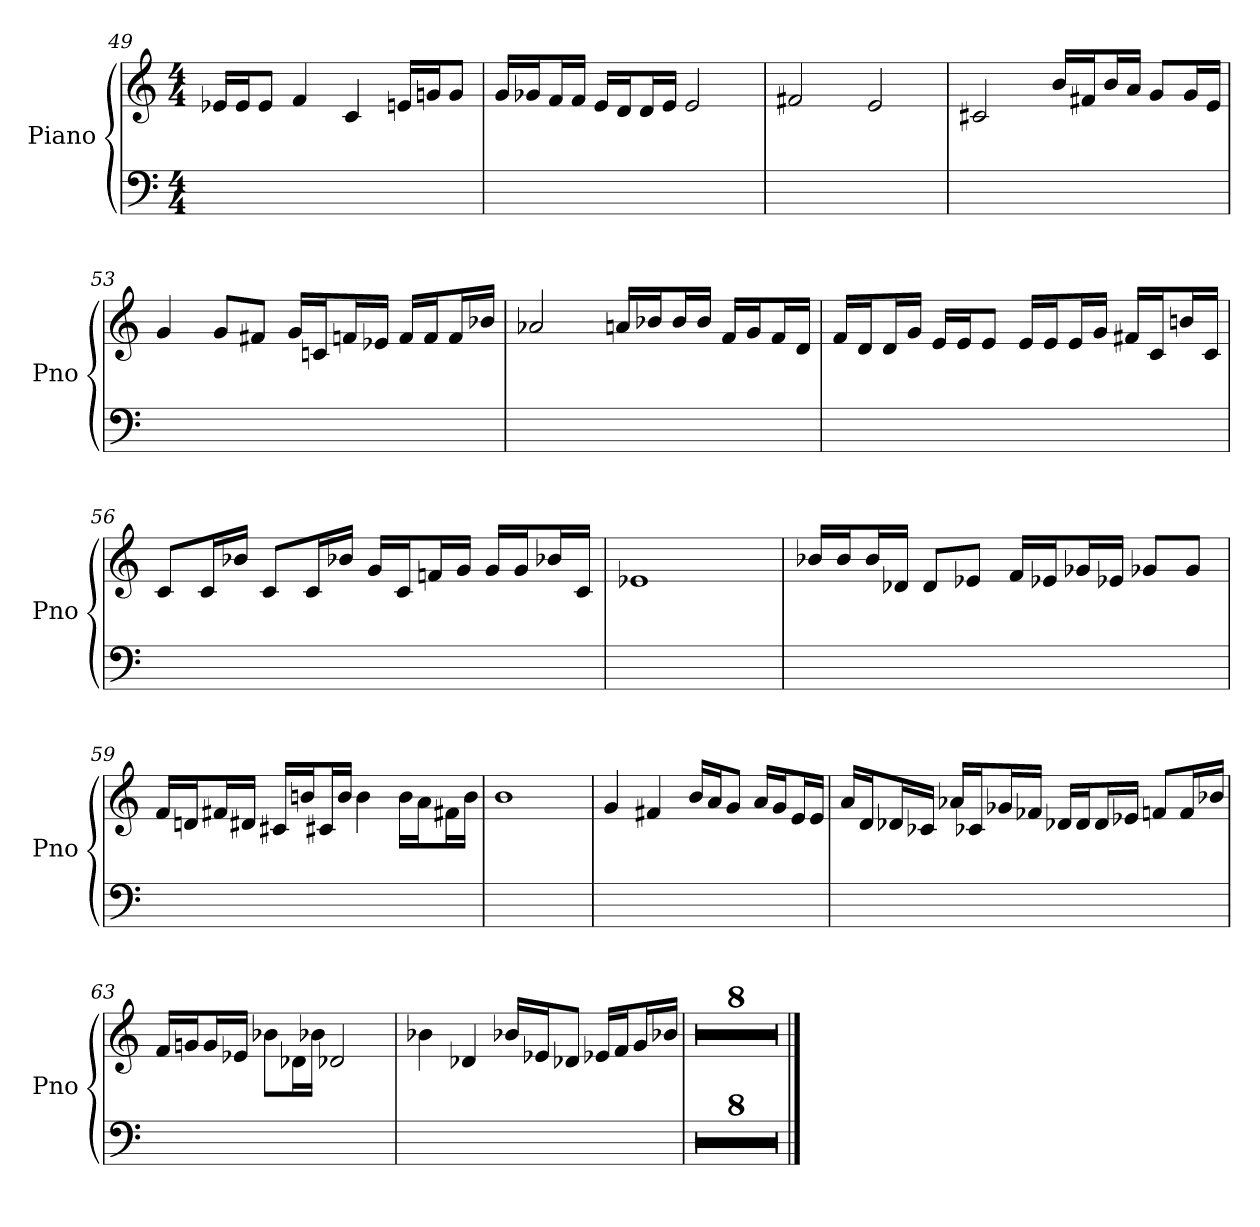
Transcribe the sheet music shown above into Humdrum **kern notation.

**kern	**kern
*part2	*part1
*staff2	*staff1
*I"Piano	*
*I'Pno	*
*clefF4	*clefG2
*M4/4	*M4/4
=49	=49
1ryy	16e-X/LL
.	16e-/J
.	8e-/J
.	4f
.	4c
.	16en/LL
.	16gn/J
.	8g/J
=50	=50
1ryy	16g/LL
.	16g-X/J
.	16f/L
.	16f/JJ
.	16e/LL
.	16d/J
.	16d/L
.	16e/JJ
.	2e
=51	=51
1ryy	2f#X
.	2e
=52	=52
1ryy	2c#X
.	16b/LL
.	16f#X/J
.	16b/L
.	16a/JJ
.	8g/L
.	16g/L
.	16e/JJ
=53	=53
1ryy	4g
.	8g/L
.	8f#X/J
.	16g/LL
.	16cn/J
.	16fn/L
.	16e-X/JJ
.	16f/LL
.	16f/J
.	16f/L
.	16b-X/JJ
=54	=54
1ryy	2a-X
.	16an/LL
.	16b-X/J
.	16b-/L
.	16b-/JJ
.	16f/LL
.	16g/J
.	16f/L
.	16d/JJ
=55	=55
1ryy	16f/LL
.	16d/J
.	16d/L
.	16g/JJ
.	16e/LL
.	16e/J
.	8e/J
.	16e/LL
.	16e/J
.	16e/L
.	16g/JJ
.	16f#X/LL
.	16c/J
.	16bn/L
.	16c/JJ
=56	=56
1ryy	8c/L
.	16c/L
.	16b-X/JJ
.	8c/L
.	16c/L
.	16b-X/JJ
.	16g/LL
.	16c/J
.	16fn/L
.	16g/JJ
.	16g/LL
.	16g/J
.	16b-X/L
.	16c/JJ
=57	=57
1ryy	1e-X
=58	=58
1ryy	16b-X/LL
.	16b-/J
.	16b-/L
.	16d-X/JJ
.	8d-/L
.	8e-X/J
.	16f/LL
.	16e-X/J
.	16g-X/L
.	16e-X/JJ
.	8g-X/L
.	8g-/J
=59	=59
1ryy	16f/LL
.	16dn/J
.	16f#X/L
.	16d#X/JJ
.	16c#X/LL
.	16bn/J
.	16c#X/L
.	16b/JJ
.	4b
.	16b\LL
.	16a\J
.	16f#X\L
.	16b\JJ
=60	=60
1ryy	1b
=61	=61
1ryy	4g
.	4f#X
.	16b/LL
.	16a/J
.	8g/J
.	16a/LL
.	16g/J
.	16e/L
.	16e/JJ
=62	=62
1ryy	16a/LL
.	16d/J
.	16d-X/L
.	16c-X/JJ
.	16a-X/LL
.	16c-X/J
.	16g-X/L
.	16f-X/JJ
.	16d-X/LL
.	16d-/J
.	16d-/L
.	16e-X/JJ
.	8fn/L
.	16f/L
.	16b-X/JJ
=63	=63
1ryy	16f/LL
.	16gn/J
.	16g/L
.	16e-X/JJ
.	8b-X\L
.	16d-X\L
.	16b-X\JJ
.	2d-X
=64	=64
1ryy	4b-X
.	4d-X
.	16b-X/LL
.	16e-X/J
.	8d-X/J
.	16e-X/LL
.	16f/J
.	16g/L
.	16b-X/JJ
=65	=65
1ryy	1ryy
=66	=66
1ryy	1ryy
=67	=67
1ryy	1ryy
=68	=68
1ryy	1ryy
=69	=69
1ryy	1ryy
=70	=70
1ryy	1ryy
=71	=71
1ryy	1ryy
=72	=72
1ryy	1ryy
==	==
*-	*-
